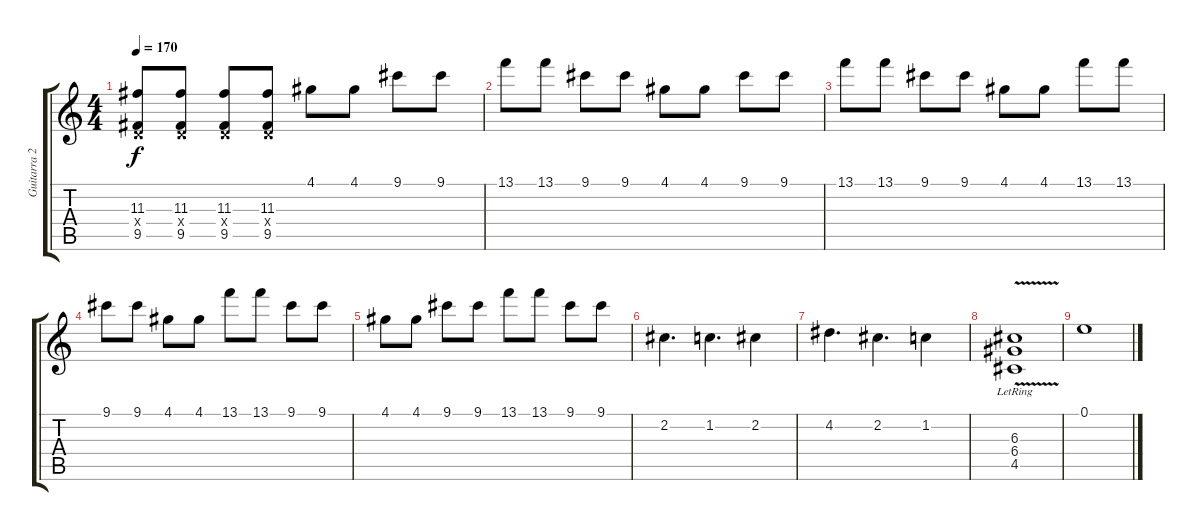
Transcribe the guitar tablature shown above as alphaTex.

\track ("Guitarra 2" "Guitarra 2") {instrument distortionguitar}
\staff {score tabs}
\tuning (E4 B3 G3 D3 A2 E2) {hide}
\ts (4 4)
\tempo 170
\clef g2
\ks c
(11.3 0.4{x} 9.5).8{dy f} (11.3 0.4{x} 9.5).8 (11.3 0.4{x} 9.5).8 (11.3 0.4{x} 9.5).8 4.1.8 4.1.8 9.1.8 9.1.8 |
13.1.8 13.1.8 9.1.8 9.1.8 4.1.8 4.1.8 9.1.8 9.1.8 |
13.1.8 13.1.8 9.1.8 9.1.8 4.1.8 4.1.8 13.1.8 13.1.8 |
9.1.8 9.1.8 4.1.8 4.1.8 13.1.8 13.1.8 9.1.8 9.1.8 |
4.1.8 4.1.8 9.1.8 9.1.8 13.1.8 13.1.8 9.1.8 9.1.8 |
2.2.4{d} 1.2.4{d} 2.2.4 |
4.2.4{d} 2.2.4{d} 1.2.4 |
(6.3 6.4 4.5{v lr}).1{volume 5} |
0.1.1
